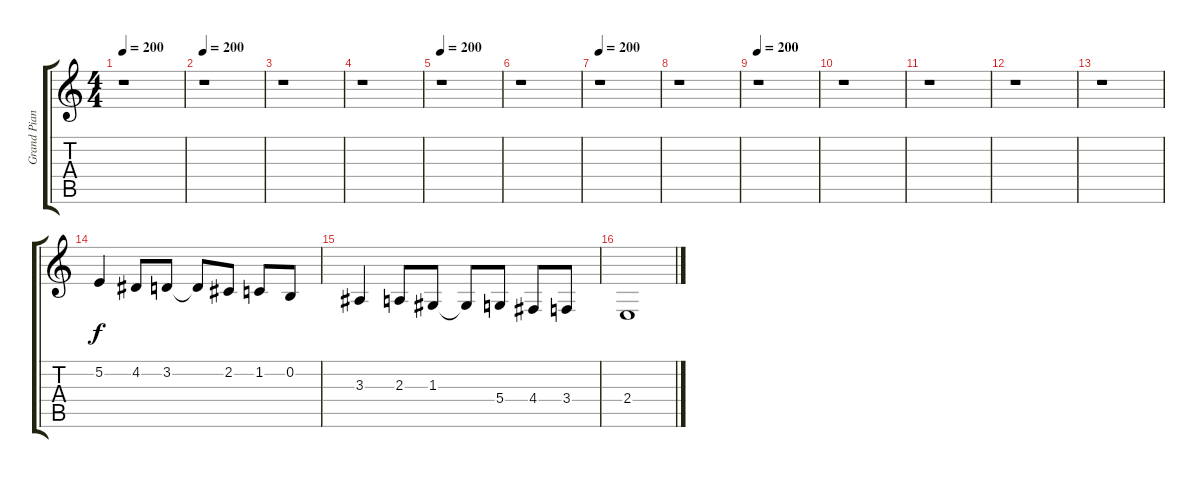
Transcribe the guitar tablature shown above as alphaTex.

\track ("Grand Piano" "Grand Pian") {instrument acousticgrandpiano}
\staff {score tabs}
\tuning (E4 B3 G3 D3 A2 E2) {hide}
\ts (4 4)
\tempo 200
\clef g2
\ks c
r.1{dy f} |
\tempo 200
r.1 |
r.1 |
r.1 |
\tempo 200
r.1 |
r.1 |
\tempo 200
r.1 |
r.1 |
\tempo 200
r.1 |
r.1 |
r.1 |
r.1 |
r.1 |
5.2.4 4.2.8 3.2.8 3.2{t}.8 2.2.8 1.2.8 0.2.8 |
3.3.4 2.3.8 1.3.8 1.3{t}.8 5.4.8 4.4.8 3.4.8 |
2.4.1
